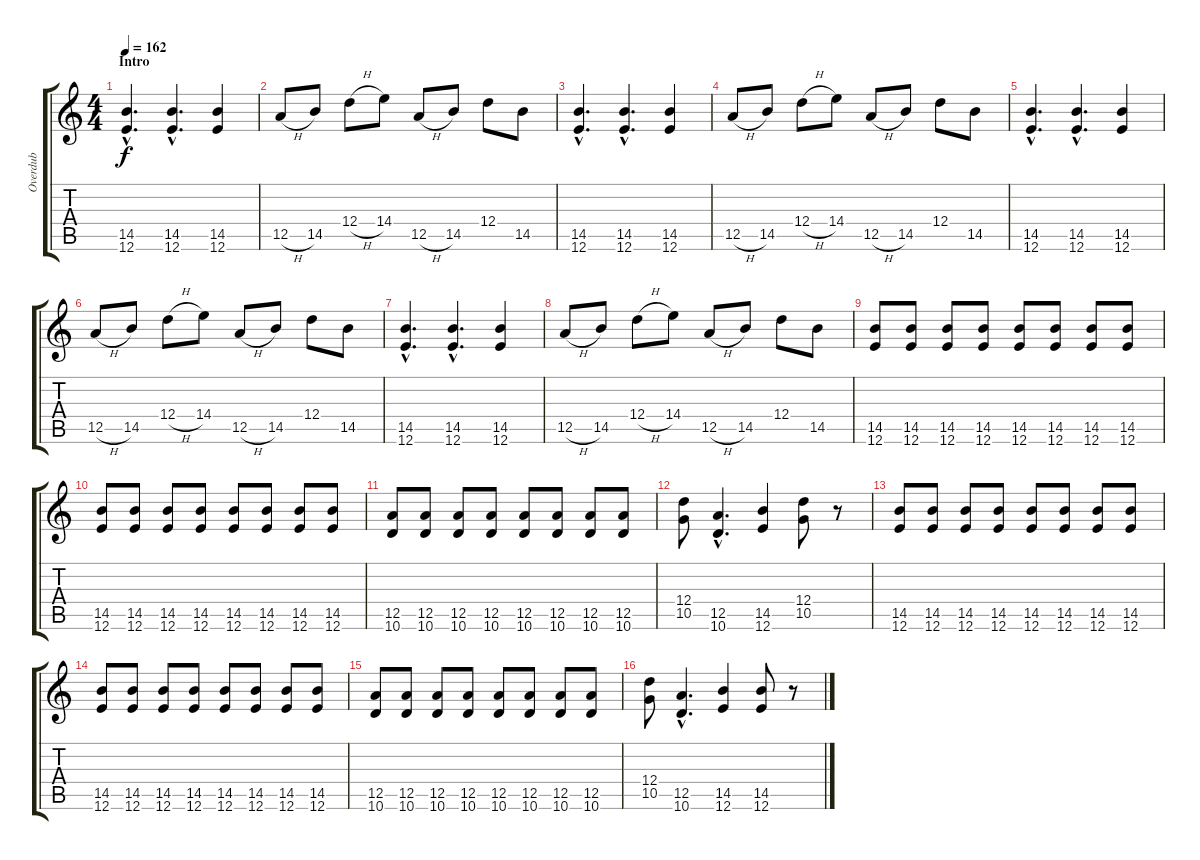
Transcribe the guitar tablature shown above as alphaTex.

\track ("Overdub" "Overdub") {instrument electricguitarjazz}
\staff {score tabs}
\tuning (E4 B3 G3 D3 A2 E2) {hide}
\ts (4 4)
\section ("" "Intro")
\tempo 162
\clef g2
\ks c
(14.5{hac} 12.6{hac}).4{d dy f instrument electricguitarjazz} (14.5{hac} 12.6{hac}).4{d} (14.5 12.6).4 |
12.5{h}.8 14.5.8 12.4{h}.8 14.4.8 12.5{h}.8 14.5.8 12.4.8 14.5.8 |
(14.5{hac} 12.6{hac}).4{d} (14.5{hac} 12.6{hac}).4{d} (14.5 12.6).4 |
12.5{h}.8 14.5.8 12.4{h}.8 14.4.8 12.5{h}.8 14.5.8 12.4.8 14.5.8 |
(14.5{hac} 12.6{hac}).4{d} (14.5{hac} 12.6{hac}).4{d} (14.5 12.6).4 |
12.5{h}.8 14.5.8 12.4{h}.8 14.4.8 12.5{h}.8 14.5.8 12.4.8 14.5.8 |
(14.5{hac} 12.6{hac}).4{d} (14.5{hac} 12.6{hac}).4{d} (14.5 12.6).4 |
12.5{h}.8 14.5.8 12.4{h}.8 14.4.8 12.5{h}.8 14.5.8 12.4.8 14.5.8 |
(14.5 12.6).8 (14.5 12.6).8 (14.5 12.6).8 (14.5 12.6).8 (14.5 12.6).8 (14.5 12.6).8 (14.5 12.6).8 (14.5 12.6).8 |
(14.5 12.6).8 (14.5 12.6).8 (14.5 12.6).8 (14.5 12.6).8 (14.5 12.6).8 (14.5 12.6).8 (14.5 12.6).8 (14.5 12.6).8 |
(12.5 10.6).8 (12.5 10.6).8 (12.5 10.6).8 (12.5 10.6).8 (12.5 10.6).8 (12.5 10.6).8 (12.5 10.6).8 (12.5 10.6).8 |
(12.4 10.5).8 (12.5{hac} 10.6{hac}).4{d} (14.5 12.6).4 (12.4 10.5).8 r.8 |
(14.5 12.6).8 (14.5 12.6).8 (14.5 12.6).8 (14.5 12.6).8 (14.5 12.6).8 (14.5 12.6).8 (14.5 12.6).8 (14.5 12.6).8 |
(14.5 12.6).8 (14.5 12.6).8 (14.5 12.6).8 (14.5 12.6).8 (14.5 12.6).8 (14.5 12.6).8 (14.5 12.6).8 (14.5 12.6).8 |
(12.5 10.6).8 (12.5 10.6).8 (12.5 10.6).8 (12.5 10.6).8 (12.5 10.6).8 (12.5 10.6).8 (12.5 10.6).8 (12.5 10.6).8 |
(12.4 10.5).8 (12.5{hac} 10.6{hac}).4{d} (14.5 12.6).4 (14.5 12.6).8 r.8
